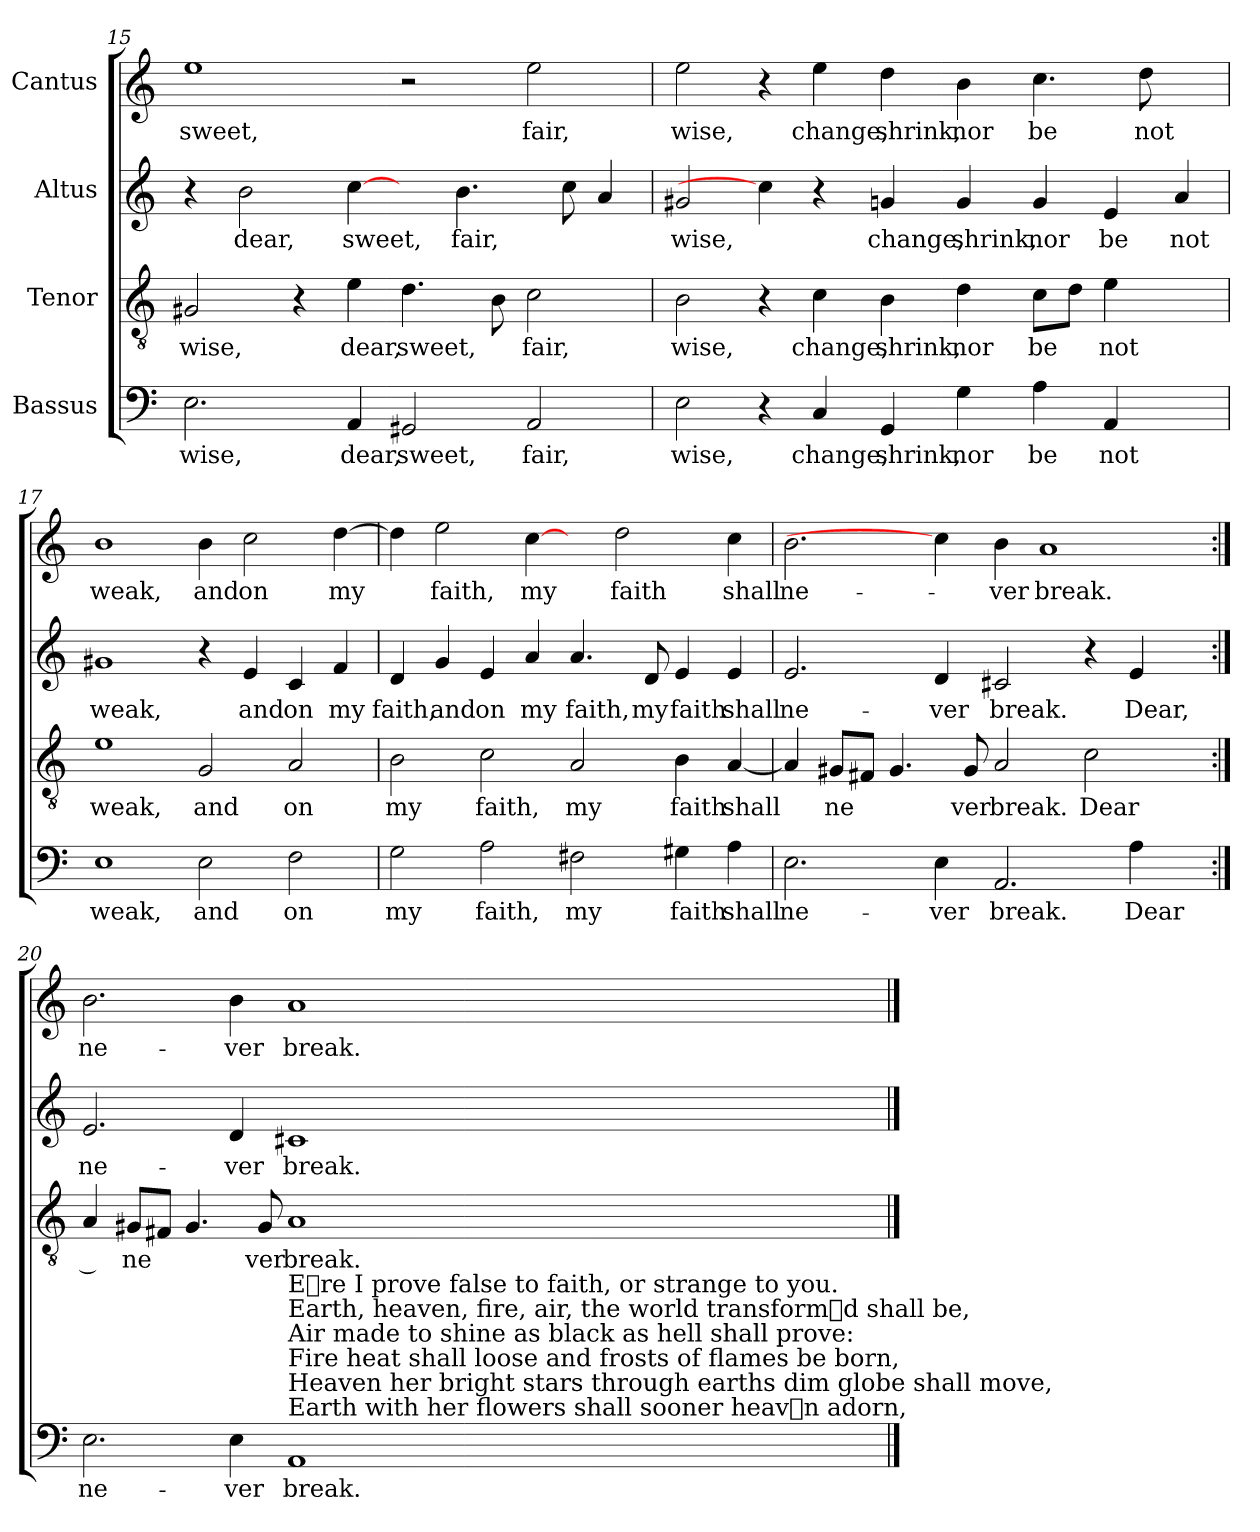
**kern	**text	**kern	**text	**kern	**text	**kern	**text
*part4	*part4	*part3	*part3	*part2	*part2	*part1	*part1
*staff4	*staff4	*staff3	*staff3	*staff2	*staff2	*staff1	*staff1
*I"Bassus	*	*I"Tenor	*	*I"Altus	*	*I"Cantus	*
!!LO:PB:g=z
*clefF4	*	*clefGv2	*	*clefG2	*	*clefG2	*
*k[]	*	*k[]	*	*k[]	*	*k[]	*
=15	=15	=15	=15	=15	=15	=15	=15
!	!LO:LY:b	!	!LO:LY:b	!	!	!	!LO:LY:b
2.E\	wise,	2G#X/	wise,	4r	.	1ee	sweet,
!	!	!	!	!	!LO:LY:b	!	!
.	.	.	.	2b\	dear,	.	.
.	.	4r	.	.	.	.	.
!	!LO:LY:b	!	!LO:LY:b	!	!LO:LY:b	!	!
4AA/	dear,	4e\	dear,	[4cc\	sweet,	.	.
!	!LO:LY:b	!	!LO:LY:b	!	!	!	!
2GG#X/	sweet,	4.d\	sweet,	4ryy	.	2r	.
!	!	!	!	!	!LO:LY:b	!	!
.	.	.	.	4.b\	fair,	.	.
.	.	8B\	.	.	.	.	.
!	!LO:LY:b	!	!LO:LY:b	!	!	!	!LO:LY:b
2AA/	fair,	2c\	fair,	.	.	2ee\	fair,
.	.	.	.	8cc\	.	.	.
.	.	.	.	4a/	.	.	.
=16	=16	=16	=16	=16	=16	=16	=16
!	!LO:LY:b	!	!LO:LY:b	!	!LO:LY:b	!	!LO:LY:b
2E\	wise,	2B\	wise,	2g#X/	wise,	2ee\	wise,
4r	.	4r	.	4cc\]	.	4r	.
!	!LO:LY:b	!	!LO:LY:b	!	!	!	!LO:LY:b
4C/	change,	4c\	change,	4r	.	4ee\	change,
!	!LO:LY:b	!	!LO:LY:b	!	!LO:LY:b	!	!LO:LY:b
4GG/	shrink,	4B\	shrink,	4gn/	change,	4dd\	shrink,
!	!LO:LY:b	!	!LO:LY:b	!	!LO:LY:b	!	!LO:LY:b
4G\	nor	4d\	nor	4g/	shrink,	4b\	nor
!	!LO:LY:b	!	!LO:LY:b	!	!LO:LY:b	!	!LO:LY:b
4A\	be	8c\L	be	4g/	nor	4.cc\	be
.	.	8d\J	.	.	.	.	.
!	!LO:LY:b	!	!LO:LY:b	!	!LO:LY:b	!	!
4AA/	not	4e\	not	4e/	be	.	.
!	!	!	!	!	!	!	!LO:LY:b
.	.	.	.	.	.	8dd\	not
!	!	!	!	!	!LO:LY:b	!	!
4ryy	.	4ryy	.	4a/	not	4ryy	.
=17	=17	=17	=17	=17	=17	=17	=17
!	!LO:LY:b	!	!LO:LY:b	!	!LO:LY:b	!	!LO:LY:b
1E	weak,	1e	weak,	1g#X	weak,	1b	weak,
!	!LO:LY:b	!	!LO:LY:b	!	!	!	!LO:LY:b
2E\	and	2G/	and	4r	.	4b\	and
!	!	!	!	!	!LO:LY:b	!	!LO:LY:b
.	.	.	.	4e/	and	2cc\	on
!	!LO:LY:b	!	!LO:LY:b	!	!LO:LY:b	!	!
2F\	on	2A/	on	4c/	on	.	.
!	!	!	!	!	!LO:LY:b	!	!LO:LY:b
.	.	.	.	4f/	my	[4dd\	my
!!LO:LB:g=z
=18	=18	=18	=18	=18	=18	=18	=18
!	!LO:LY:b	!	!LO:LY:b	!	!LO:LY:b	!	!
2G\	my	2B\	my	4d/	faith,	4dd\]	.
!	!	!	!	!	!LO:LY:b	!	!LO:LY:b
.	.	.	.	4g/	and	2ee\	faith,
!	!LO:LY:b	!	!LO:LY:b	!	!LO:LY:b	!	!
2A\	faith,	2c\	faith,	4e/	on	.	.
!	!	!	!	!	!LO:LY:b	!	!LO:LY:b
.	.	.	.	4a/	my	[4cc\	my
!	!LO:LY:b	!	!LO:LY:b	!	!LO:LY:b	!	!
2F#X\	my	2A/	my	4.a/	faith,	4ryy	.
!	!	!	!	!	!	!	!LO:LY:b
.	.	.	.	.	.	2dd\	faith
!	!	!	!	!	!LO:LY:b	!	!
.	.	.	.	8d/	my	.	.
!	!LO:LY:b	!	!LO:LY:b	!	!LO:LY:b	!	!
4G#X\	faith	4B\	faith	4e/	faith	.	.
!	!LO:LY:b	!	!LO:LY:b	!	!LO:LY:b	!	!LO:LY:b
4A\	shall	[4A/	shall	4e/	shall	4cc\	shall
=19	=19	=19	=19	=19	=19	=19	=19
!	!LO:LY:b	!	!	!	!LO:LY:b	!	!LO:LY:b
2.E\	ne-	4A/]	.	2.e/	ne-	2.b\	ne-
!	!	!	!LO:LY:b	!	!	!	!
.	.	8G#X/L	ne	.	.	.	.
.	.	8F#X/J	.	.	.	.	.
.	.	4.G#/	.	.	.	.	.
!	!LO:LY:b	!	!	!	!LO:LY:b	!	!
4E\	ver	.	.	4d/	ver	4cc\]	.
!	!	!	!LO:LY:b	!	!	!	!
.	.	8G#/	ver	.	.	.	.
!	!LO:LY:b	!	!LO:LY:b	!	!LO:LY:b	!	!LO:LY:b
2.AA/	break.	2A/	break.	2c#X/	break.	4b\	ver
!	!	!	!	!	!	!	!LO:LY:b
.	.	.	.	.	.	1a	break.
!	!	!	!LO:LY:b	!	!	!	!
.	.	2c\	Dear	4r	.	.	.
!	!LO:LY:b	!	!	!	!LO:LY:b	!	!
4A\	Dear	.	.	4e/	Dear,	.	.
4ryy	.	4ryy	.	4ryy	.	.	.
=20:|!	=20:|!	=20:|!	=20:|!	=20:|!	=20:|!	=20:|!	=20:|!
!	!LO:LY:b	!	!LO:LY:b	!	!LO:LY:b	!	!LO:LY:b
2.E\	ne-	4A/	__	2.e/	ne-	2.b\	ne-
!	!	!	!LO:LY:b	!	!	!	!
.	.	8G#X/L	ne	.	.	.	.
.	.	8F#X/J	.	.	.	.	.
.	.	4.G#/	.	.	.	.	.
!	!LO:LY:b	!	!	!	!LO:LY:b	!	!LO:LY:b
4E\	ver	.	.	4d/	ver	4b\	ver
!	!	!	!LO:LY:b	!	!	!	!
.	.	8G#/	ver	.	.	.	.
!LO:TX:a:t=Earth with her flowers shall sooner heavn adorn,	!	!	!	!	!	!	!
!LO:TX:a:t=Heaven her bright stars through earths dim globe shall move,	!	!	!	!	!	!	!
!LO:TX:a:t=Fire heat shall loose and frosts of flames be born,	!	!	!	!	!	!	!
!LO:TX:a:t=Air made to shine as black as hell shall prove&colon;	!	!	!	!	!	!	!
!LO:TX:a:t=Earth, heaven, fire, air, the world transformd shall be,	!	!	!	!	!	!	!
!LO:TX:a:t=Ere I prove false to faith, or strange to you.	!	!	!	!	!	!	!
!	!LO:LY:b	!	!LO:LY:b	!	!LO:LY:b	!	!LO:LY:b
1AA	break.	1A	break.	1c#X	break.	1a	break.
==	==	==	==	==	==	==	==
*-	*-	*-	*-	*-	*-	*-	*-
